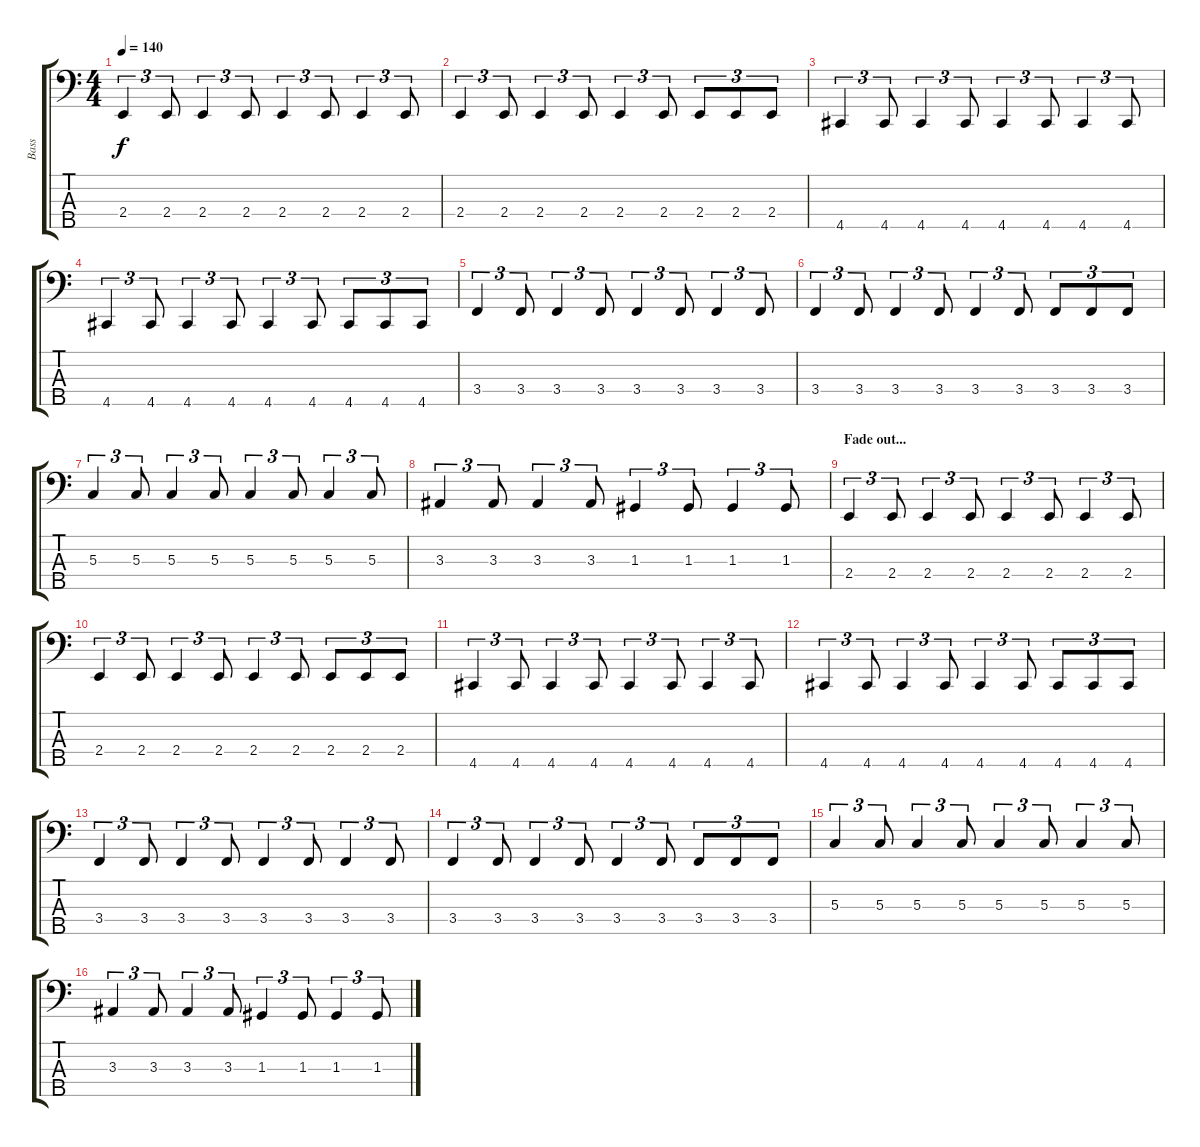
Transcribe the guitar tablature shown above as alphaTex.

\track ("Bass" "Bass") {instrument electricbassfinger}
\staff {score tabs}
\tuning (F2 C2 G1 D1 A0) {hide}
\ts (4 4)
\tempo 140
\clef f4
\ks c
2.4.4{tu (3 2) dy f} 2.4.8{tu (3 2)} 2.4.4{tu (3 2)} 2.4.8{tu (3 2)} 2.4.4{tu (3 2)} 2.4.8{tu (3 2)} 2.4.4{tu (3 2)} 2.4.8{tu (3 2)} |
2.4.4{tu (3 2)} 2.4.8{tu (3 2)} 2.4.4{tu (3 2)} 2.4.8{tu (3 2)} 2.4.4{tu (3 2)} 2.4.8{tu (3 2)} 2.4.8{tu (3 2)} 2.4.8{tu (3 2)} 2.4.8{tu (3 2)} |
4.5.4{tu (3 2)} 4.5.8{tu (3 2)} 4.5.4{tu (3 2)} 4.5.8{tu (3 2)} 4.5.4{tu (3 2)} 4.5.8{tu (3 2)} 4.5.4{tu (3 2)} 4.5.8{tu (3 2)} |
4.5.4{tu (3 2)} 4.5.8{tu (3 2)} 4.5.4{tu (3 2)} 4.5.8{tu (3 2)} 4.5.4{tu (3 2)} 4.5.8{tu (3 2)} 4.5.8{tu (3 2)} 4.5.8{tu (3 2)} 4.5.8{tu (3 2)} |
3.4.4{tu (3 2)} 3.4.8{tu (3 2)} 3.4.4{tu (3 2)} 3.4.8{tu (3 2)} 3.4.4{tu (3 2)} 3.4.8{tu (3 2)} 3.4.4{tu (3 2)} 3.4.8{tu (3 2)} |
3.4.4{tu (3 2)} 3.4.8{tu (3 2)} 3.4.4{tu (3 2)} 3.4.8{tu (3 2)} 3.4.4{tu (3 2)} 3.4.8{tu (3 2)} 3.4.8{tu (3 2)} 3.4.8{tu (3 2)} 3.4.8{tu (3 2)} |
5.3.4{tu (3 2)} 5.3.8{tu (3 2)} 5.3.4{tu (3 2)} 5.3.8{tu (3 2)} 5.3.4{tu (3 2)} 5.3.8{tu (3 2)} 5.3.4{tu (3 2)} 5.3.8{tu (3 2)} |
3.3.4{tu (3 2)} 3.3.8{tu (3 2)} 3.3.4{tu (3 2)} 3.3.8{tu (3 2)} 1.3.4{tu (3 2)} 1.3.8{tu (3 2)} 1.3.4{tu (3 2)} 1.3.8{tu (3 2)} |
\section ("" "Fade out...")
2.4.4{tu (3 2)} 2.4.8{tu (3 2)} 2.4.4{tu (3 2)} 2.4.8{tu (3 2)} 2.4.4{tu (3 2)} 2.4.8{tu (3 2)} 2.4.4{tu (3 2)} 2.4.8{tu (3 2)} |
2.4.4{tu (3 2)} 2.4.8{tu (3 2)} 2.4.4{tu (3 2)} 2.4.8{tu (3 2)} 2.4.4{tu (3 2)} 2.4.8{tu (3 2)} 2.4.8{tu (3 2)} 2.4.8{tu (3 2)} 2.4.8{tu (3 2)} |
4.5.4{tu (3 2)} 4.5.8{tu (3 2)} 4.5.4{tu (3 2)} 4.5.8{tu (3 2)} 4.5.4{tu (3 2)} 4.5.8{tu (3 2)} 4.5.4{tu (3 2)} 4.5.8{tu (3 2)} |
4.5.4{tu (3 2)} 4.5.8{tu (3 2)} 4.5.4{tu (3 2)} 4.5.8{tu (3 2)} 4.5.4{tu (3 2)} 4.5.8{tu (3 2)} 4.5.8{tu (3 2)} 4.5.8{tu (3 2)} 4.5.8{tu (3 2)} |
3.4.4{tu (3 2)} 3.4.8{tu (3 2)} 3.4.4{tu (3 2)} 3.4.8{tu (3 2)} 3.4.4{tu (3 2)} 3.4.8{tu (3 2)} 3.4.4{tu (3 2)} 3.4.8{tu (3 2)} |
3.4.4{tu (3 2)} 3.4.8{tu (3 2)} 3.4.4{tu (3 2)} 3.4.8{tu (3 2)} 3.4.4{tu (3 2)} 3.4.8{tu (3 2)} 3.4.8{tu (3 2)} 3.4.8{tu (3 2)} 3.4.8{tu (3 2)} |
5.3.4{tu (3 2)} 5.3.8{tu (3 2)} 5.3.4{tu (3 2)} 5.3.8{tu (3 2)} 5.3.4{tu (3 2)} 5.3.8{tu (3 2)} 5.3.4{tu (3 2)} 5.3.8{tu (3 2)} |
3.3.4{tu (3 2)} 3.3.8{tu (3 2)} 3.3.4{tu (3 2)} 3.3.8{tu (3 2)} 1.3.4{tu (3 2)} 1.3.8{tu (3 2)} 1.3.4{tu (3 2)} 1.3.8{tu (3 2)}
